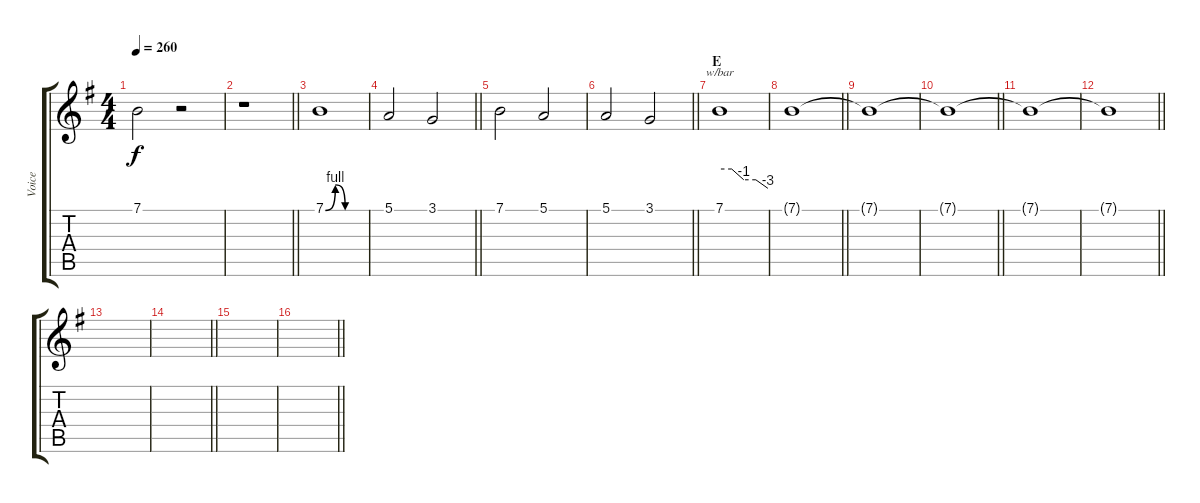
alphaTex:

\track ("Voice" "Voice") {instrument pad7halo}
\staff {score tabs}
\tuning (E4 B3 G3 D3 A2 E2) {hide}
\ts (4 4)
\tempo 260
\clef g2
\ks eminor
7.1.2{dy f} r.2 |
\barLineRight lightlight
r.1 |
7.1{be (custom 0 0 15 4 30 0 60 0)}.1 |
\barLineRight lightlight
5.1.2 3.1.2 |
7.1.2 5.1.2 |
\barLineRight lightlight
5.1.2 3.1.2 |
\section ("" "E")
7.1.1{tbe (custom default 0 0 15 0 30 -4 45 -4 60 -12)} |
\barLineRight lightlight
7.1{t}.1 |
7.1{t}.1 |
\barLineRight lightlight
7.1{t}.1 |
7.1{t}.1 |
\barLineRight lightlight
7.1{t}.1 |
|
\barLineRight lightlight
|
|
\barLineRight lightlight
